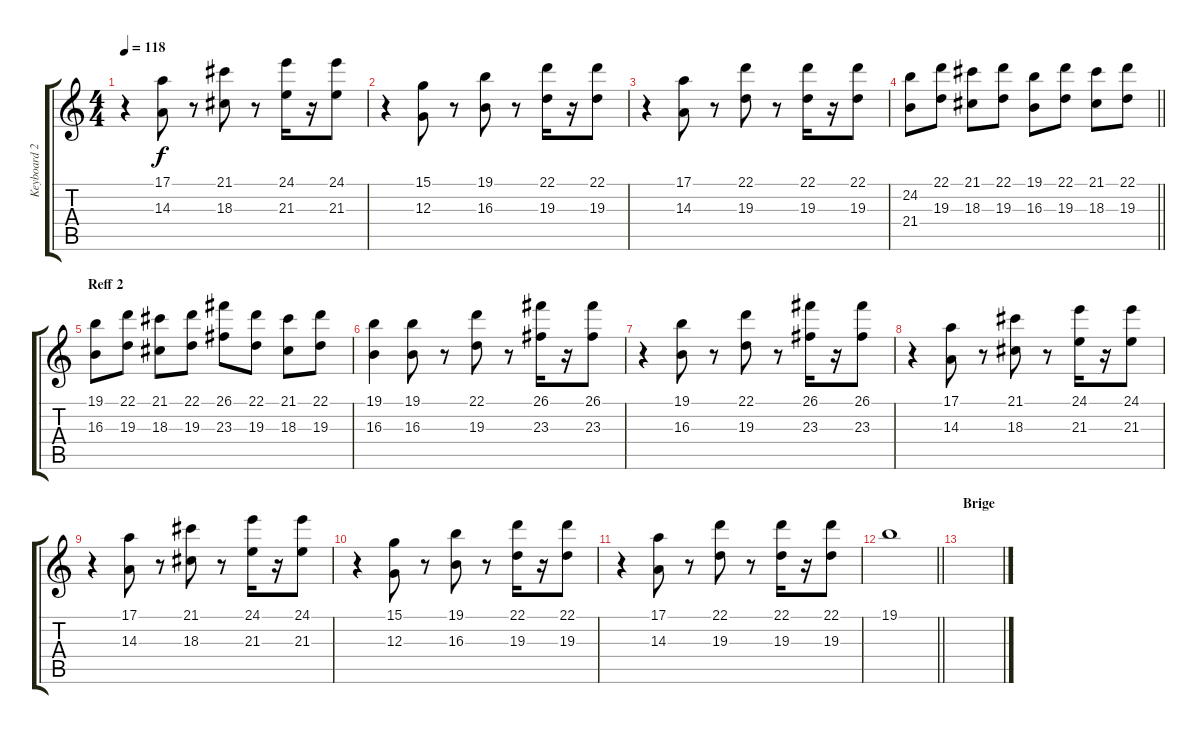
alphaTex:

\track ("Keyboard 2" "Keyboard 2") {instrument stringensemble1}
\staff {score tabs}
\tuning (E4 B3 G3 D3 A2 E2) {hide}
\ts (4 4)
\tempo 118
\clef g2
\ks c
r.4{dy f} (17.1 14.3).8 r.8 (21.1 18.3).8 r.8 (24.1 21.3).16 r.16 (24.1 21.3).8 |
r.4 (15.1 12.3).8 r.8 (19.1 16.3).8 r.8 (22.1 19.3).16 r.16 (22.1 19.3).8 |
r.4 (17.1 14.3).8 r.8 (22.1 19.3).8 r.8 (22.1 19.3).16 r.16 (22.1 19.3).8 |
\barLineRight lightlight
(24.2 21.4).8 (22.1 19.3).8 (21.1 18.3).8 (22.1 19.3).8 (19.1 16.3).8 (22.1 19.3).8 (21.1 18.3).8 (22.1 19.3).8 |
\section ("" "Reff 2")
(19.1 16.3).8 (22.1 19.3).8 (21.1 18.3).8 (22.1 19.3).8 (26.1 23.3).8 (22.1 19.3).8 (21.1 18.3).8 (22.1 19.3).8 |
(19.1 16.3).4 (19.1 16.3).8 r.8 (22.1 19.3).8 r.8 (26.1 23.3).16 r.16 (26.1 23.3).8 |
r.4 (19.1 16.3).8 r.8 (22.1 19.3).8 r.8 (26.1 23.3).16 r.16 (26.1 23.3).8 |
r.4 (17.1 14.3).8 r.8 (21.1 18.3).8 r.8 (24.1 21.3).16 r.16 (24.1 21.3).8 |
r.4 (17.1 14.3).8 r.8 (21.1 18.3).8 r.8 (24.1 21.3).16 r.16 (24.1 21.3).8 |
r.4 (15.1 12.3).8 r.8 (19.1 16.3).8 r.8 (22.1 19.3).16 r.16 (22.1 19.3).8 |
r.4 (17.1 14.3).8 r.8 (22.1 19.3).8 r.8 (22.1 19.3).16 r.16 (22.1 19.3).8 |
\barLineRight lightlight
19.1.1 |
\section ("" "Brige")
